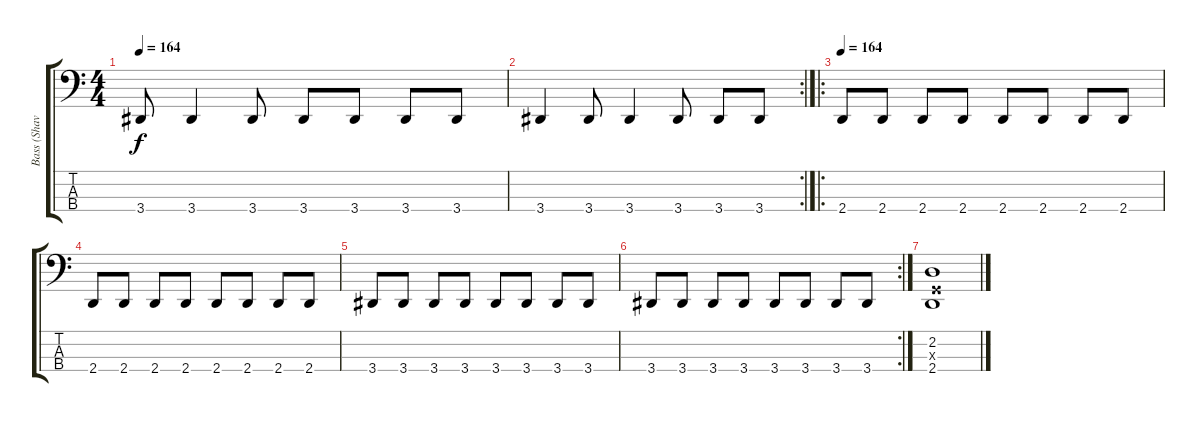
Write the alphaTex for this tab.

\track ("Bass (Shavo)" "Bass (Shav") {instrument electricbassfinger}
\staff {score tabs}
\tuning (F2 C2 G1 C1) {hide}
\ts (4 4)
\tempo 164
\clef f4
\ks c
3.4.8{dy f instrument electricbasspick} 3.4.4 3.4.8 3.4.8 3.4.8 3.4.8 3.4.8 |
\rc 2
3.4.4 3.4.8 3.4.4 3.4.8 3.4.8 3.4.8 |
\ro
\tempo 164
2.4.8 2.4.8 2.4.8 2.4.8 2.4.8 2.4.8 2.4.8 2.4.8 |
2.4.8 2.4.8 2.4.8 2.4.8 2.4.8 2.4.8 2.4.8 2.4.8 |
3.4.8 3.4.8 3.4.8 3.4.8 3.4.8 3.4.8 3.4.8 3.4.8 |
\rc 2
3.4.8 3.4.8 3.4.8 3.4.8 3.4.8 3.4.8 3.4.8 3.4.8 |
(2.2 0.3{x} 2.4).1
